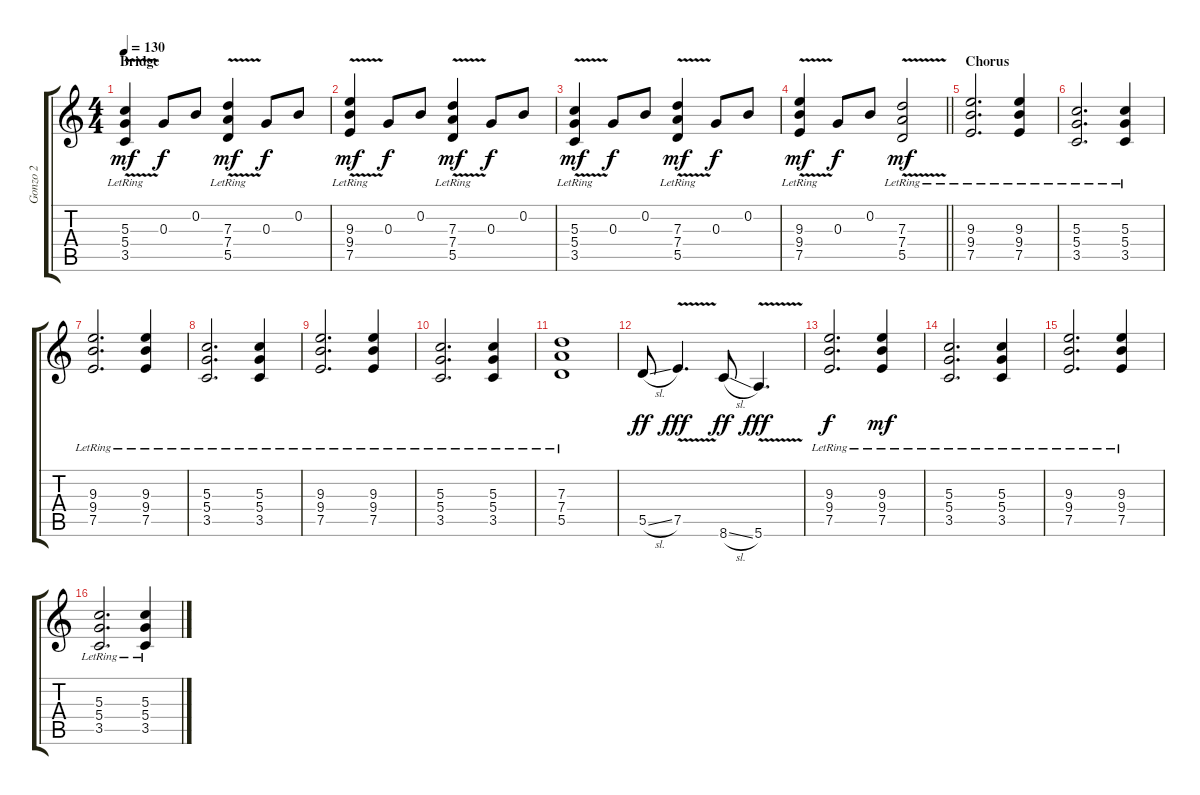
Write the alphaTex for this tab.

\track ("Gonzo 2" "Gonzo 2") {instrument overdrivenguitar}
\staff {score tabs}
\tuning (E4 B3 G3 D3 A2 E2) {hide}
\ts (4 4)
\section ("" "Bridge")
\tempo 130
\clef g2
\ks c
(5.3 5.4{lr} 3.5{v lr}).4{dy mf volume 8 instrument acousticguitarsteel} 0.3.8{dy f} 0.2.8 (7.3 7.4{lr} 5.5{v lr}).4{dy mf} 0.3.8{dy f} 0.2.8 |
(9.3 9.4{lr} 7.5{v lr}).4{dy mf} 0.3.8{dy f} 0.2.8 (7.3 7.4{lr} 5.5{v lr}).4{dy mf} 0.3.8{dy f} 0.2.8 |
(5.3 5.4{lr} 3.5{v lr}).4{dy mf} 0.3.8{dy f} 0.2.8 (7.3 7.4{lr} 5.5{v lr}).4{dy mf} 0.3.8{dy f} 0.2.8 |
\barLineRight lightlight
(9.3 9.4{lr} 7.5{v lr}).4{dy mf} 0.3.8{dy f} 0.2.8 (7.3{v lr} 7.4{v lr} 5.5{v lr}).2{dy mf} |
\section ("" "Chorus")
(9.3{lr} 9.4{lr} 7.5{lr}).2{d} (9.3{lr} 9.4{lr} 7.5{lr}).4 |
(5.3{lr} 5.4{lr} 3.5{lr}).2{d} (5.3{lr} 5.4{lr} 3.5{lr}).4 |
(9.3{lr} 9.4{lr} 7.5{lr}).2{d} (9.3{lr} 9.4{lr} 7.5{lr}).4 |
(5.3{lr} 5.4{lr} 3.5{lr}).2{d} (5.3{lr} 5.4{lr} 3.5{lr}).4 |
(9.3{lr} 9.4{lr} 7.5{lr}).2{d} (9.3{lr} 9.4{lr} 7.5{lr}).4 |
(5.3{lr} 5.4{lr} 3.5{lr}).2{d} (5.3{lr} 5.4{lr} 3.5{lr}).4 |
(7.3{lr} 7.4{lr} 5.5).1 |
5.5{sl}.8{dy ff volume 9} 7.5{v}.4{d dy fff} 8.6{sl}.8{dy ff} 5.6{v}.4{d dy fff} |
(9.3{lr} 9.4{lr} 7.5{lr}).2{d dy f volume 8} (9.3{lr} 9.4{lr} 7.5{lr}).4{dy mf} |
(5.3{lr} 5.4{lr} 3.5{lr}).2{d} (5.3{lr} 5.4{lr} 3.5{lr}).4 |
(9.3{lr} 9.4{lr} 7.5{lr}).2{d} (9.3{lr} 9.4{lr} 7.5{lr}).4 |
(5.3{lr} 5.4{lr} 3.5{lr}).2{d} (5.3{lr} 5.4{lr} 3.5{lr}).4
